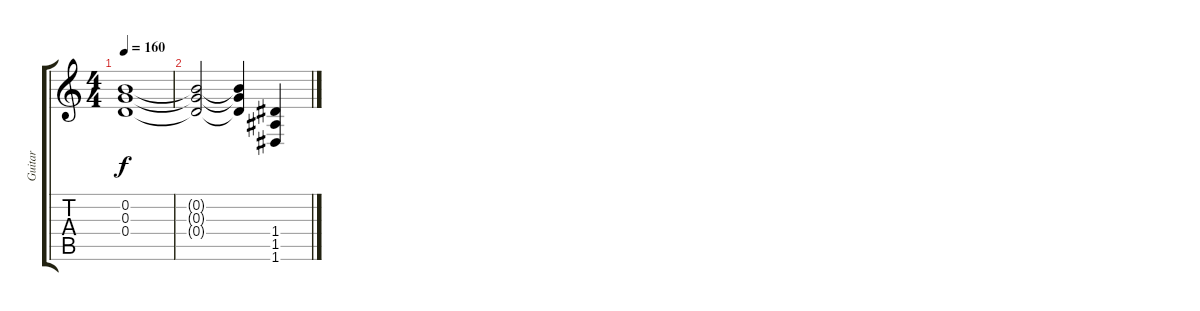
\track ("Guitar" "Guitar") {instrument distortionguitar}
\staff {score tabs}
\tuning (E4 B3 G3 D3 A2 D2) {hide}
\ts (4 4)
\tempo 160
\clef g2
\ks c
(0.2 0.3 0.4).1{dy f} |
(0.2{t} 0.3{t} 0.4{t}).2 (0.2{t} 0.3{t} 0.4{t}).4 (1.4 1.5 1.6).4
